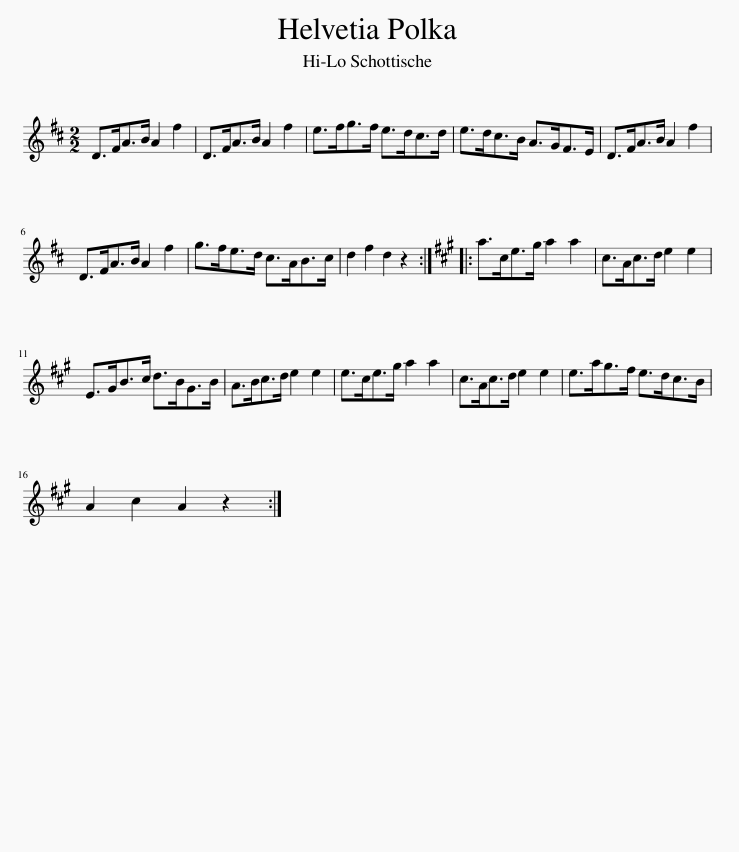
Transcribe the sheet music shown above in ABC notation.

X:1
L:1/8
M:2/2
I:linebreak $
K:D
V:1 treble
V:1
 D>FA>B A2 f2 | D>FA>B A2 f2 | e>fg>f e>dc>d | e>dc>B A>GF>E | D>FA>B A2 f2 |$ %5
 D>FA>B A2 f2 | g>fe>d c>AB>c | d2 f2 d2 z2 ::[K:A] a>ce>g a2 a2 | c>Ac>d e2 e2 |$ %10
 E>GB>c d>BG>B | A>Bc>d e2 e2 | e>ce>g a2 a2 | c>Ac>d e2 e2 | e>ag>f e>dc>B |$ %15
 A2 c2 A2 z2 :| %16
